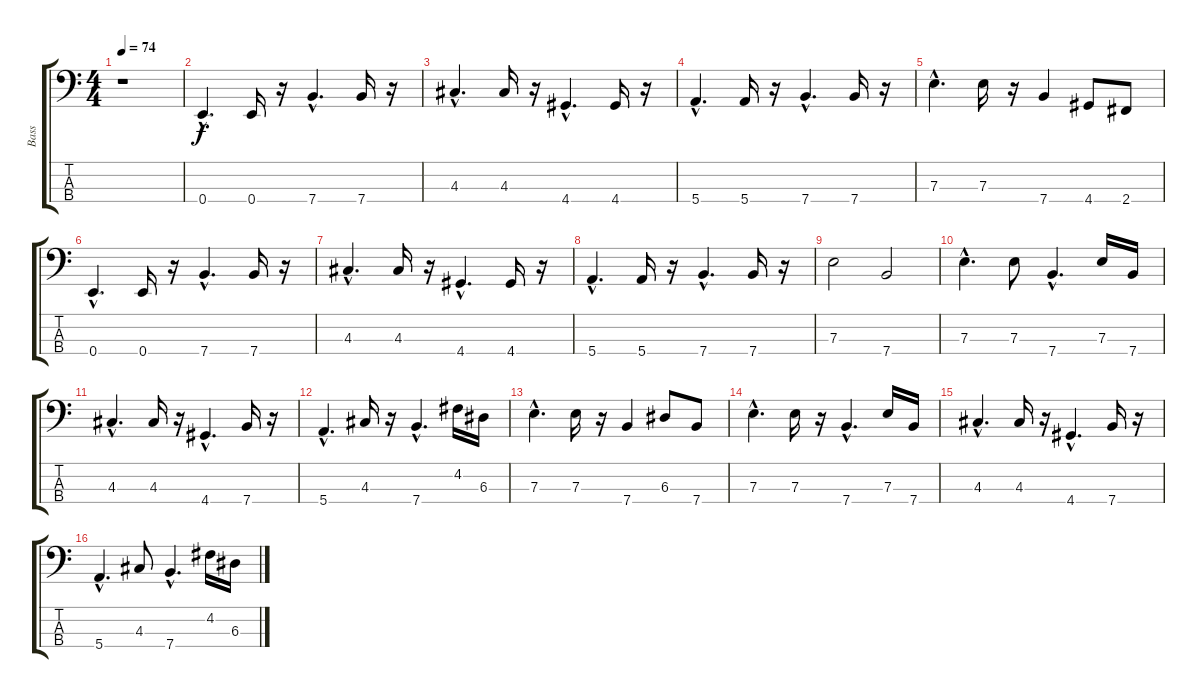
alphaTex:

\track ("Bass" "Bass") {instrument electricbassfinger}
\staff {score tabs}
\tuning (G2 D2 A1 E1) {hide}
\ts (4 4)
\tempo 74
\clef f4
\ks c
r.1{dy f instrument electricbassfinger} |
0.4{hac}.4{d} 0.4.16 r.16 7.4{hac}.4{d} 7.4.16 r.16 |
4.3{hac}.4{d} 4.3.16 r.16 4.4{hac}.4{d} 4.4.16 r.16 |
5.4{hac}.4{d} 5.4.16 r.16 7.4{hac}.4{d} 7.4.16 r.16 |
7.3{hac}.4{d} 7.3.16 r.16 7.4.4 4.4.8 2.4.8 |
0.4{hac}.4{d} 0.4.16 r.16 7.4{hac}.4{d} 7.4.16 r.16 |
4.3{hac}.4{d} 4.3.16 r.16 4.4{hac}.4{d} 4.4.16 r.16 |
5.4{hac}.4{d} 5.4.16 r.16 7.4{hac}.4{d} 7.4.16 r.16 |
7.3.2 7.4.2 |
7.3{hac}.4{d} 7.3.8 7.4{hac}.4{d} 7.3.16 7.4.16 |
4.3{hac}.4{d} 4.3.16 r.16 4.4{hac}.4{d} 7.4.16 r.16 |
5.4{hac}.4{d} 4.3.16 r.16 7.4{hac}.4{d} 4.2.16 6.3.16 |
7.3{hac}.4{d} 7.3.16 r.16 7.4.4 6.3.8 7.4.8 |
7.3{hac}.4{d} 7.3.16 r.16 7.4{hac}.4{d} 7.3.16 7.4.16 |
4.3{hac}.4{d} 4.3.16 r.16 4.4{hac}.4{d} 7.4.16 r.16 |
5.4{hac}.4{d} 4.3.8 7.4{hac}.4{d} 4.2.16 6.3.16
